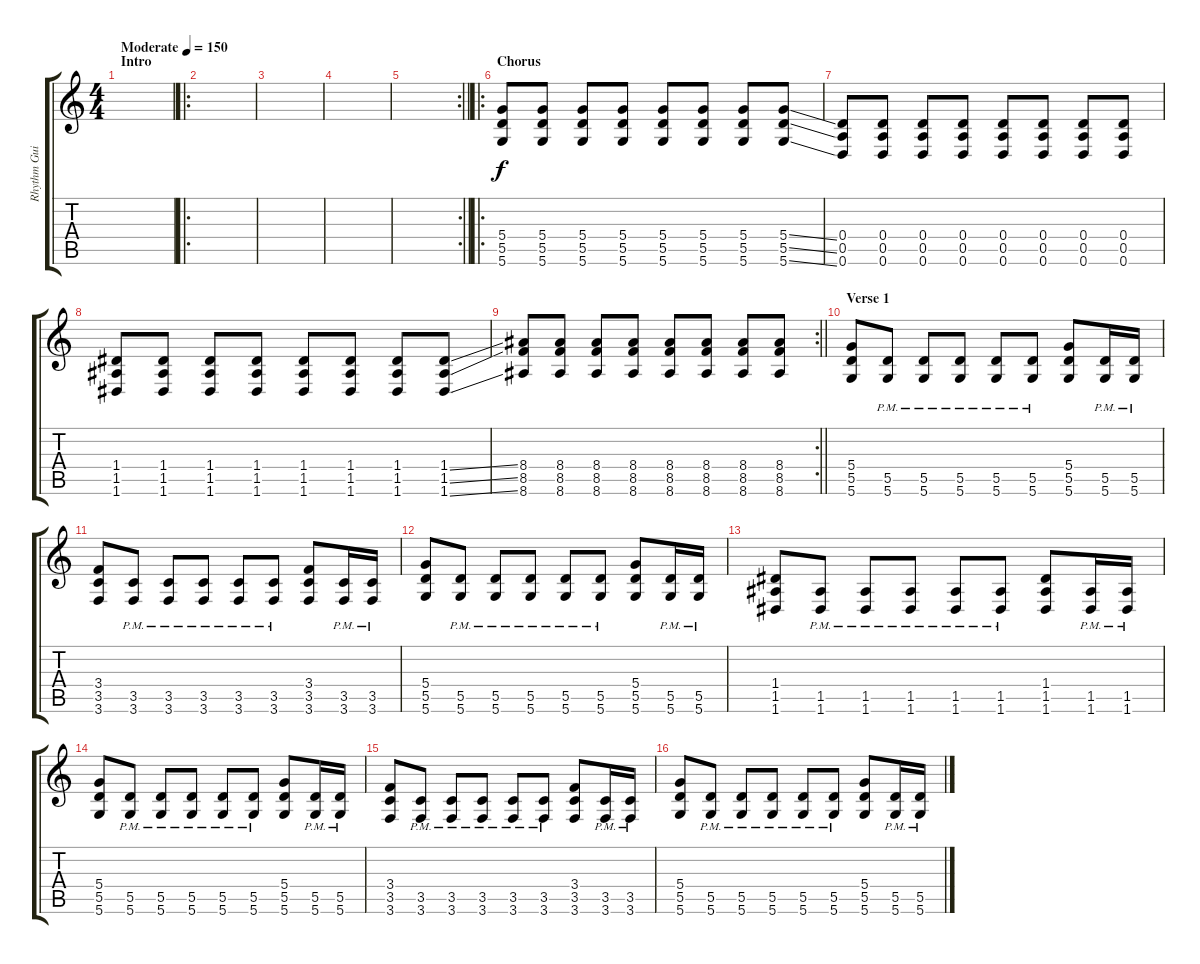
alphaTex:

\track ("Rhythm Guitar" "Rhythm Gui") {instrument distortionguitar}
\staff {score tabs}
\tuning (E4 B3 G3 D3 A2 D2) {hide}
\ts (4 4)
\section ("" "Intro")
\tempo (150 "Moderate")
\clef g2
\ks c
|
\ro
|
|
|
\rc 2
\barLineRight lightlight
|
\ro
\section ("" "Chorus")
(5.4 5.5 5.6).8 (5.4 5.5 5.6).8 (5.4 5.5 5.6).8 (5.4 5.5 5.6).8 (5.4 5.5 5.6).8 (5.4 5.5 5.6).8 (5.4 5.5 5.6).8 (5.4{ss} 5.5{ss} 5.6{ss}).8 |
(0.4 0.5 0.6).8 (0.4 0.5 0.6).8 (0.4 0.5 0.6).8 (0.4 0.5 0.6).8 (0.4 0.5 0.6).8 (0.4 0.5 0.6).8 (0.4 0.5 0.6).8 (0.4 0.5 0.6).8 |
(1.4 1.5 1.6).8 (1.4 1.5 1.6).8 (1.4 1.5 1.6).8 (1.4 1.5 1.6).8 (1.4 1.5 1.6).8 (1.4 1.5 1.6).8 (1.4 1.5 1.6).8 (1.4{ss} 1.5{ss} 1.6{ss}).8 |
\rc 2
\barLineRight lightlight
(8.4 8.5 8.6).8 (8.4 8.5 8.6).8 (8.4 8.5 8.6).8 (8.4 8.5 8.6).8 (8.4 8.5 8.6).8 (8.4 8.5 8.6).8 (8.4 8.5 8.6).8 (8.4 8.5 8.6).8 |
\section ("" "Verse 1")
(5.4 5.5 5.6).8 (5.5{pm} 5.6{pm}).8 (5.5{pm} 5.6{pm}).8 (5.5{pm} 5.6{pm}).8 (5.5{pm} 5.6{pm}).8 (5.5{pm} 5.6{pm}).8 (5.4 5.5 5.6).8 (5.5{pm} 5.6{pm}).16 (5.5{pm} 5.6{pm}).16 |
(3.4 3.5 3.6).8 (3.5{pm} 3.6{pm}).8 (3.5{pm} 3.6{pm}).8 (3.5{pm} 3.6{pm}).8 (3.5{pm} 3.6{pm}).8 (3.5{pm} 3.6{pm}).8 (3.4 3.5 3.6).8 (3.5{pm} 3.6{pm}).16 (3.5{pm} 3.6{pm}).16 |
(5.4 5.5 5.6).8 (5.5{pm} 5.6{pm}).8 (5.5{pm} 5.6{pm}).8 (5.5{pm} 5.6{pm}).8 (5.5{pm} 5.6{pm}).8 (5.5{pm} 5.6{pm}).8 (5.4 5.5 5.6).8 (5.5{pm} 5.6{pm}).16 (5.5{pm} 5.6{pm}).16 |
(1.4 1.5 1.6).8 (1.5{pm} 1.6{pm}).8 (1.5{pm} 1.6{pm}).8 (1.5{pm} 1.6{pm}).8 (1.5{pm} 1.6{pm}).8 (1.5{pm} 1.6{pm}).8 (1.4 1.5 1.6).8 (1.5{pm} 1.6{pm}).16 (1.5{pm} 1.6{pm}).16 |
(5.4 5.5 5.6).8 (5.5{pm} 5.6{pm}).8 (5.5{pm} 5.6{pm}).8 (5.5{pm} 5.6{pm}).8 (5.5{pm} 5.6{pm}).8 (5.5{pm} 5.6{pm}).8 (5.4 5.5 5.6).8 (5.5{pm} 5.6{pm}).16 (5.5{pm} 5.6{pm}).16 |
(3.4 3.5 3.6).8 (3.5{pm} 3.6{pm}).8 (3.5{pm} 3.6{pm}).8 (3.5{pm} 3.6{pm}).8 (3.5{pm} 3.6{pm}).8 (3.5{pm} 3.6{pm}).8 (3.4 3.5 3.6).8 (3.5{pm} 3.6{pm}).16 (3.5{pm} 3.6{pm}).16 |
(5.4 5.5 5.6).8 (5.5{pm} 5.6{pm}).8 (5.5{pm} 5.6{pm}).8 (5.5{pm} 5.6{pm}).8 (5.5{pm} 5.6{pm}).8 (5.5{pm} 5.6{pm}).8 (5.4 5.5 5.6).8 (5.5{pm} 5.6{pm}).16 (5.5{pm} 5.6{pm}).16
